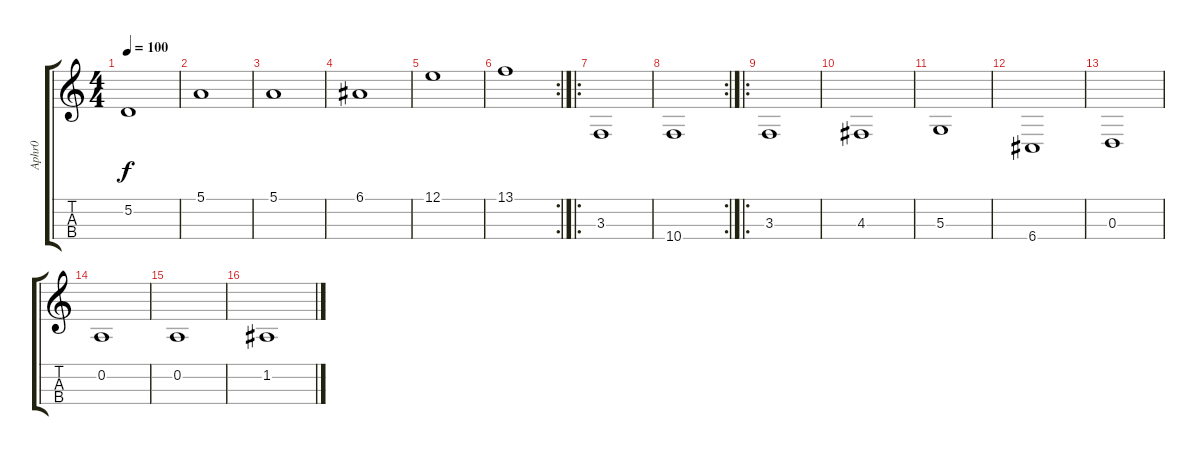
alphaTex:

\track ("Aphr0" "Aphr0") {instrument stringensemble1}
\staff {score tabs}
\tuning (E4 A3 D3 G2) {hide}
\ts (4 4)
\tempo 100
\clef g2
\ks c
5.2.1{dy f} |
5.1.1 |
5.1.1 |
6.1.1 |
12.1.1 |
\rc 2
13.1.1 |
\ro
3.3.1 |
\rc 2
10.4.1 |
\ro
3.3.1 |
4.3.1 |
5.3.1 |
6.4.1 |
0.3.1 |
0.2.1 |
0.2.1 |
1.2.1
